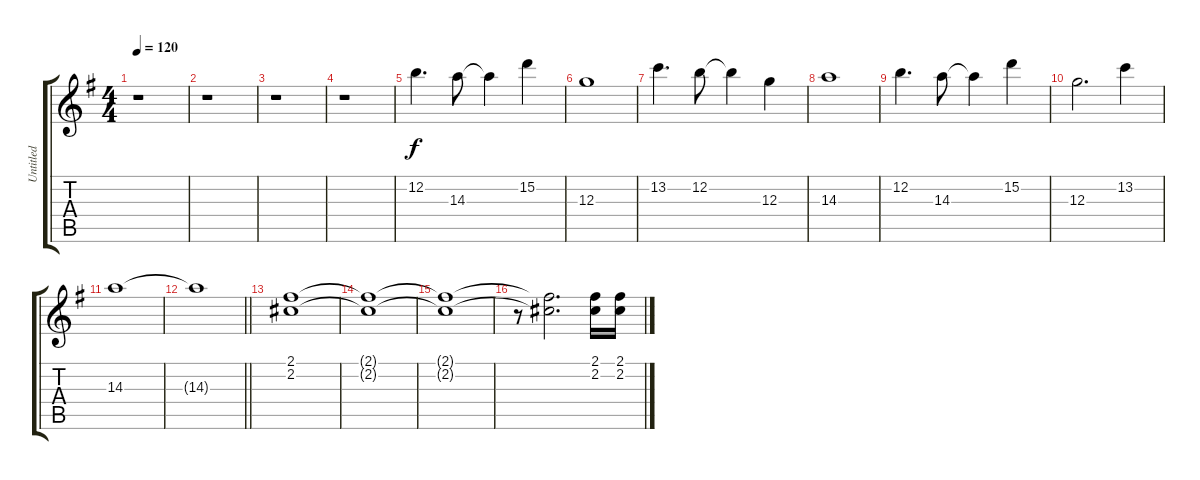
\track ("Untitled" "Untitled") {instrument acousticguitarnylon}
\staff {score tabs}
\tuning (E4 B3 G3 D3 A2 E2) {hide}
\ts (4 4)
\tempo 120
\clef g2
\ks g
r.1{dy f instrument acousticguitarnylon} |
r.1 |
r.1 |
r.1 |
12.2.4{d} 14.3.8 14.3{t}.4 15.2.4 |
12.3.1 |
13.2.4{d} 12.2.8 12.2{t}.4 12.3.4 |
14.3.1 |
12.2.4{d} 14.3.8 14.3{t}.4 15.2.4 |
12.3.2{d} 13.2.4 |
14.3.1 |
\barLineRight lightlight
14.3{t}.1 |
(2.1 2.2).1 |
(2.1{t} 2.2{t}).1 |
(2.1{t} 2.2{t}).1 |
r.8 (2.1{t} 2.2{t}).2{d} (2.1 2.2).16 (2.1 2.2).16
